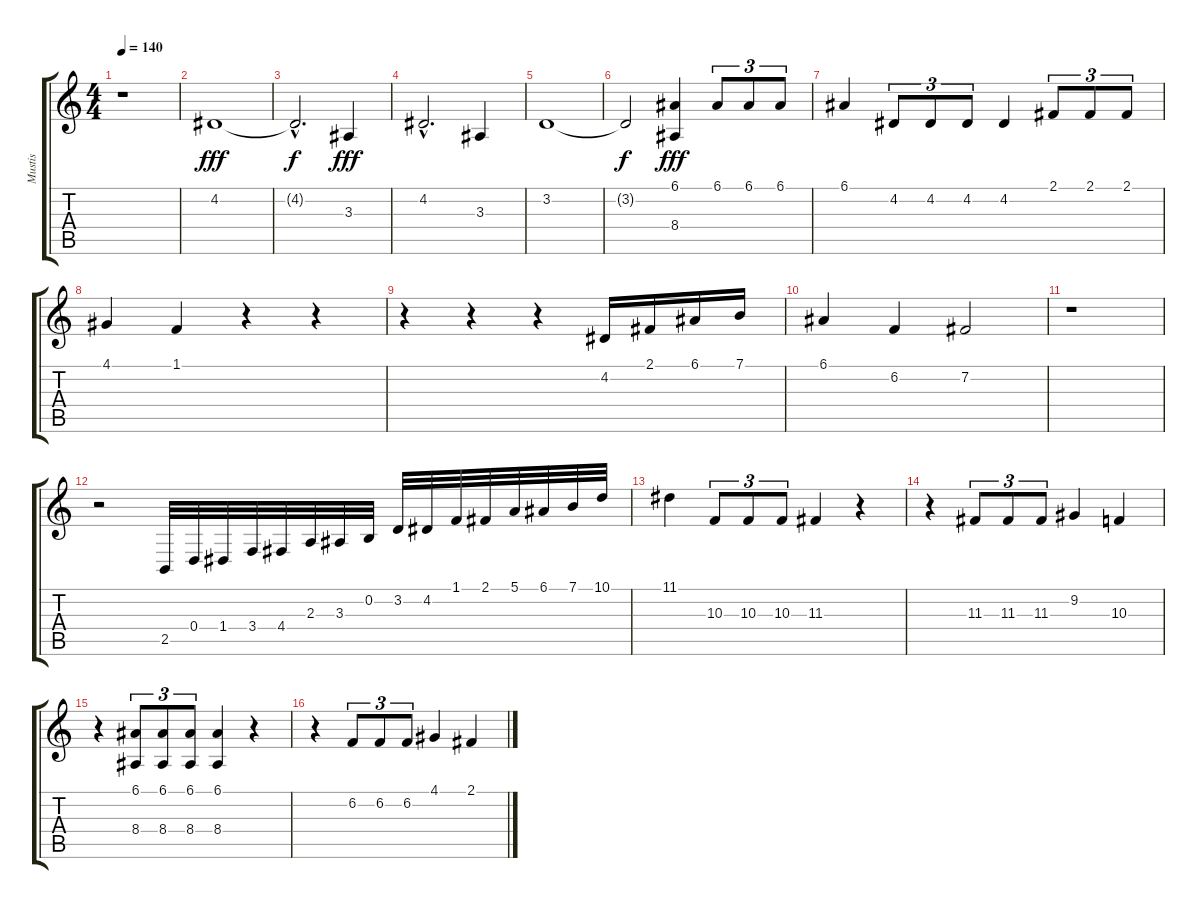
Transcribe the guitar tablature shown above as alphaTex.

\track ("Mustis" "Mustis") {instrument brasssection}
\staff {score tabs}
\tuning (E4 B3 G3 D3 A2 E2) {hide}
\ts (4 4)
\tempo 140
\clef g2
\ks c
r.1{dy fff} |
4.2.1 |
4.2{hac t}.2{d dy f} 3.3.4{dy fff} |
4.2{hac}.2{d} 3.3.4 |
3.2.1 |
3.2{t}.2{dy f} (6.1 8.4).4{dy fff} 6.1.8{tu (3 2)} 6.1.8{tu (3 2)} 6.1.8{tu (3 2)} |
6.1.4 4.2.8{tu (3 2)} 4.2.8{tu (3 2)} 4.2.8{tu (3 2)} 4.2.4 2.1.8{tu (3 2)} 2.1.8{tu (3 2)} 2.1.8{tu (3 2)} |
4.1.4 1.1.4 r.4 r.4 |
r.4 r.4 r.4 4.2.16 2.1.16 6.1.16 7.1.16 |
6.1.4 6.2.4 7.2.2 |
r.1 |
r.2 2.5.32 0.4.32 1.4.32 3.4.32 4.4.32 2.3.32 3.3.32 0.2.32 3.2.32 4.2.32 1.1.32 2.1.32 5.1.32 6.1.32 7.1.32 10.1.32 |
11.1.4 10.3.8{tu (3 2)} 10.3.8{tu (3 2)} 10.3.8{tu (3 2)} 11.3.4 r.4 |
r.4 11.3.8{tu (3 2)} 11.3.8{tu (3 2)} 11.3.8{tu (3 2)} 9.2.4 10.3.4 |
r.4 (6.1 8.4).8{tu (3 2)} (6.1 8.4).8{tu (3 2)} (6.1 8.4).8{tu (3 2)} (6.1 8.4).4 r.4 |
r.4 6.2.8{tu (3 2)} 6.2.8{tu (3 2)} 6.2.8{tu (3 2)} 4.1.4 2.1.4
